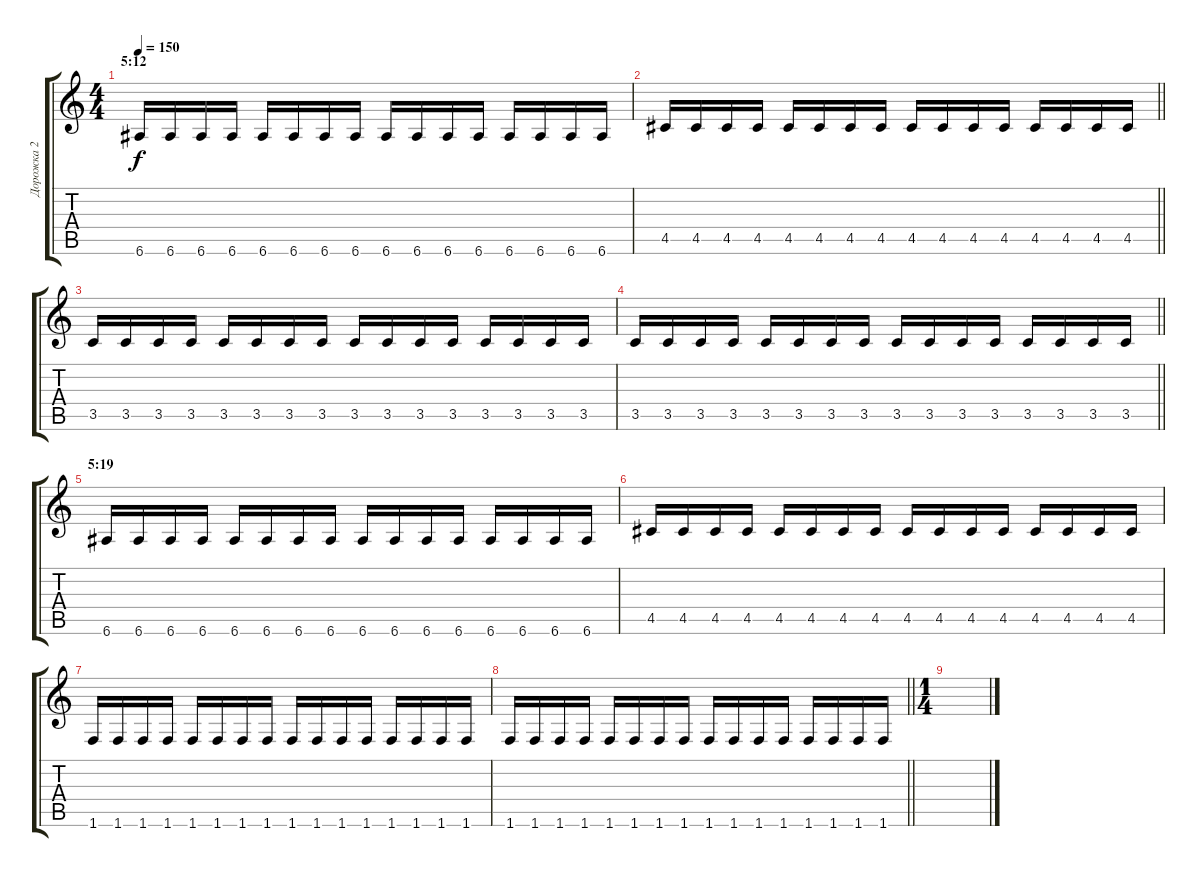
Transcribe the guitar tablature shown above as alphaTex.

\track ("Дорожка 2" "Дорожка 2") {instrument distortionguitar}
\staff {score tabs}
\tuning (E4 B3 G3 D3 A2 E2) {hide}
\ts (4 4)
\section ("" "5:12")
\tempo 150
\clef g2
\ks c
6.6.16{dy f} 6.6.16 6.6.16 6.6.16 6.6.16 6.6.16 6.6.16 6.6.16 6.6.16 6.6.16 6.6.16 6.6.16 6.6.16 6.6.16 6.6.16 6.6.16 |
\barLineRight lightlight
4.5.16 4.5.16 4.5.16 4.5.16 4.5.16 4.5.16 4.5.16 4.5.16 4.5.16 4.5.16 4.5.16 4.5.16 4.5.16 4.5.16 4.5.16 4.5.16 |
3.5.16 3.5.16 3.5.16 3.5.16 3.5.16 3.5.16 3.5.16 3.5.16 3.5.16 3.5.16 3.5.16 3.5.16 3.5.16 3.5.16 3.5.16 3.5.16 |
\barLineRight lightlight
3.5.16 3.5.16 3.5.16 3.5.16 3.5.16 3.5.16 3.5.16 3.5.16 3.5.16 3.5.16 3.5.16 3.5.16 3.5.16 3.5.16 3.5.16 3.5.16 |
\section ("" "5:19")
6.6.16 6.6.16 6.6.16 6.6.16 6.6.16 6.6.16 6.6.16 6.6.16 6.6.16 6.6.16 6.6.16 6.6.16 6.6.16 6.6.16 6.6.16 6.6.16 |
4.5.16 4.5.16 4.5.16 4.5.16 4.5.16 4.5.16 4.5.16 4.5.16 4.5.16 4.5.16 4.5.16 4.5.16 4.5.16 4.5.16 4.5.16 4.5.16 |
1.6.16 1.6.16 1.6.16 1.6.16 1.6.16 1.6.16 1.6.16 1.6.16 1.6.16 1.6.16 1.6.16 1.6.16 1.6.16 1.6.16 1.6.16 1.6.16 |
\barLineRight lightlight
1.6.16 1.6.16 1.6.16 1.6.16 1.6.16 1.6.16 1.6.16 1.6.16 1.6.16 1.6.16 1.6.16 1.6.16 1.6.16 1.6.16 1.6.16 1.6.16 |
\ts (1 4)
